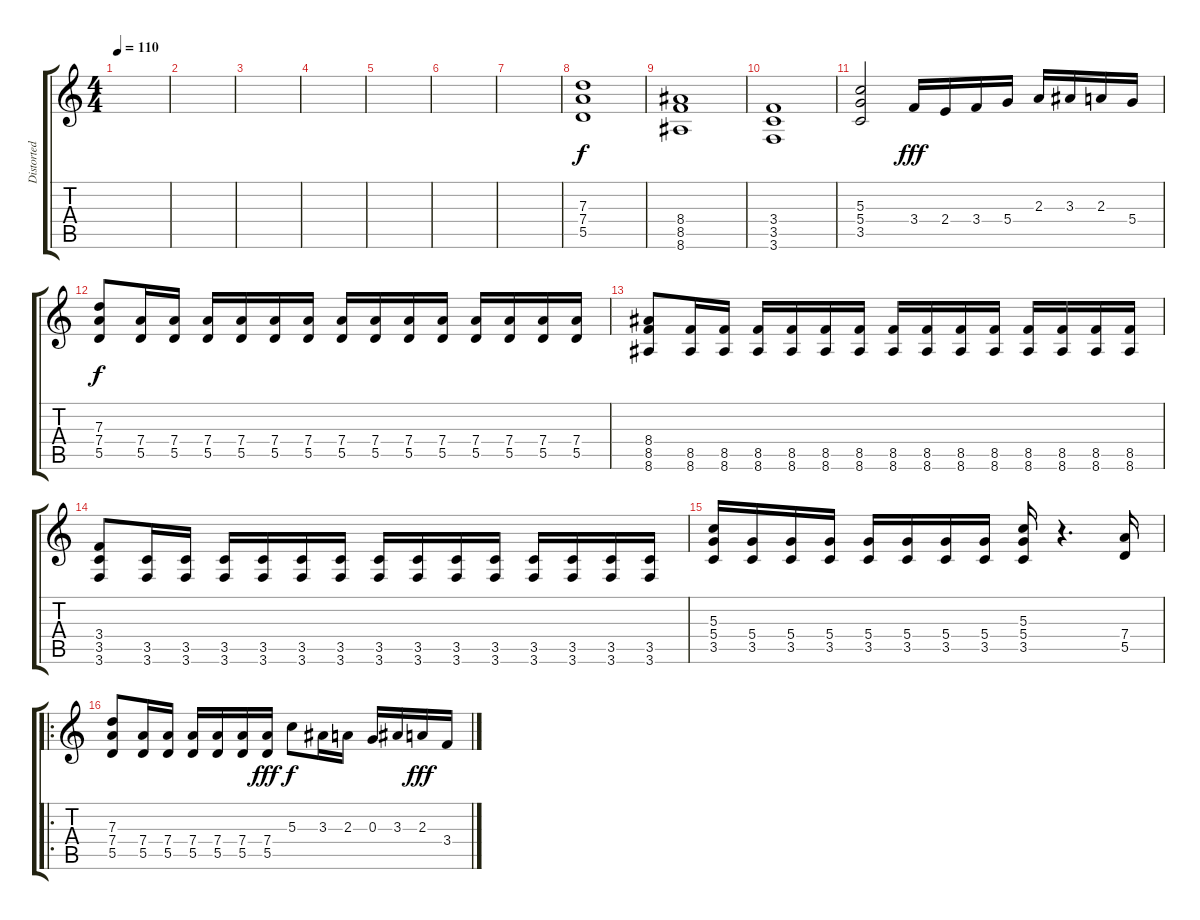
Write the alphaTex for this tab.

\track ("Distorted Guitar 2" "Distorted ") {instrument distortionguitar}
\staff {score tabs}
\tuning (E4 B3 G3 D3 A2 D2) {hide}
\ts (4 4)
\tempo 110
\clef g2
\ks c
|
|
|
|
|
|
|
(7.3 7.4 5.5).1 |
(8.4 8.5 8.6).1 |
(3.4 3.5 3.6).1 |
(5.3 5.4 3.5).2 3.4.16{dy fff} 2.4.16 3.4.16 5.4.16 2.3.16 3.3.16 2.3.16 5.4.16 |
(7.3 7.4 5.5).8{dy f} (7.4 5.5).16 (7.4 5.5).16 (7.4 5.5).16 (7.4 5.5).16 (7.4 5.5).16 (7.4 5.5).16 (7.4 5.5).16 (7.4 5.5).16 (7.4 5.5).16 (7.4 5.5).16 (7.4 5.5).16 (7.4 5.5).16 (7.4 5.5).16 (7.4 5.5).16 |
(8.4 8.5 8.6).8 (8.5 8.6).16 (8.5 8.6).16 (8.5 8.6).16 (8.5 8.6).16 (8.5 8.6).16 (8.5 8.6).16 (8.5 8.6).16 (8.5 8.6).16 (8.5 8.6).16 (8.5 8.6).16 (8.5 8.6).16 (8.5 8.6).16 (8.5 8.6).16 (8.5 8.6).16 |
(3.4 3.5 3.6).8 (3.5 3.6).16 (3.5 3.6).16 (3.5 3.6).16 (3.5 3.6).16 (3.5 3.6).16 (3.5 3.6).16 (3.5 3.6).16 (3.5 3.6).16 (3.5 3.6).16 (3.5 3.6).16 (3.5 3.6).16 (3.5 3.6).16 (3.5 3.6).16 (3.5 3.6).16 |
(5.3 5.4 3.5).16 (5.4 3.5).16 (5.4 3.5).16 (5.4 3.5).16 (5.4 3.5).16 (5.4 3.5).16 (5.4 3.5).16 (5.4 3.5).16 (5.3 5.4 3.5).16 r.4{d} (7.4 5.5).16 |
\ro
(7.3 7.4 5.5).8 (7.4 5.5).16 (7.4 5.5).16 (7.4 5.5).16 (7.4 5.5).16 (7.4 5.5).16 (7.4 5.5).16{dy fff} 5.3.8{dy f} 3.3.16 2.3.16 0.3.16 3.3.16 2.3.16{dy fff} 3.4.16
